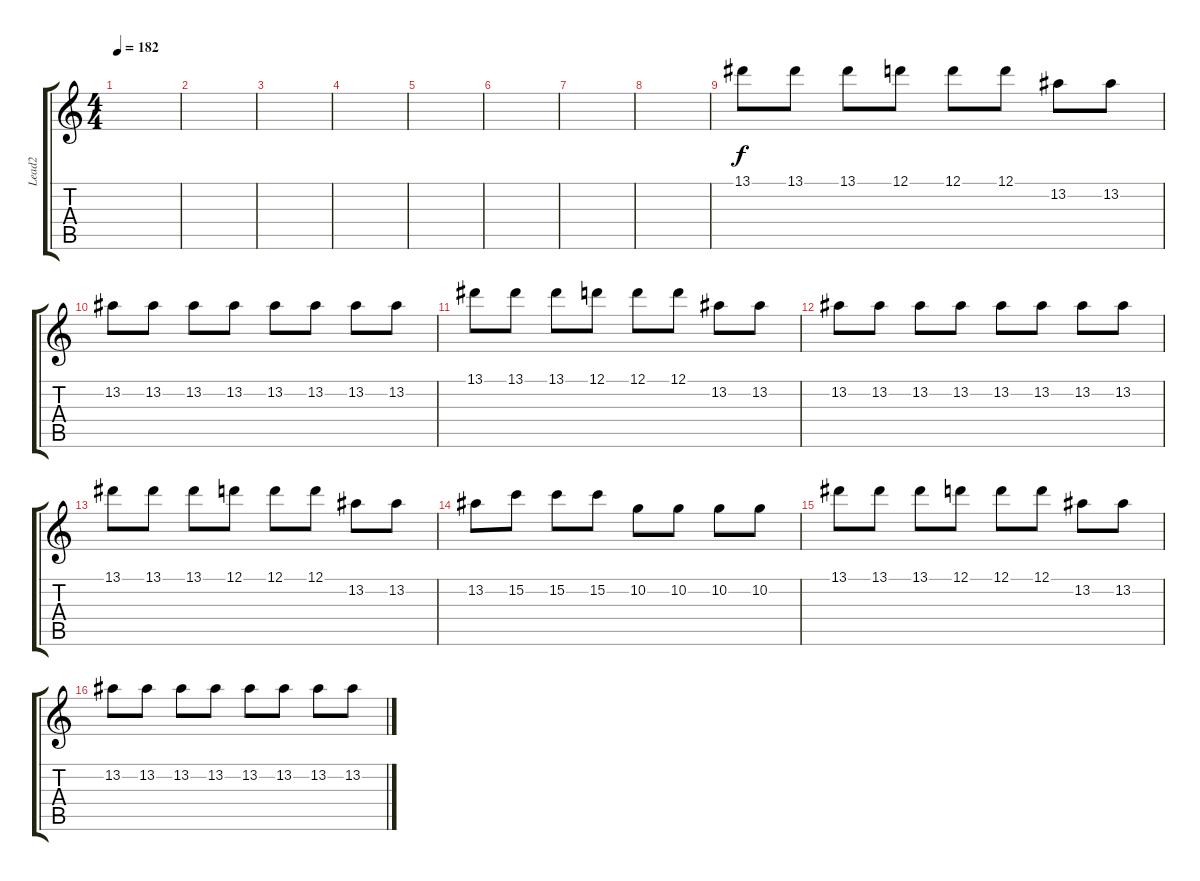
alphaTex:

\track ("Lead2" "Lead2") {instrument distortionguitar}
\staff {score tabs}
\tuning (D4 A3 F3 C3 G2 C2) {hide}
\ts (4 4)
\tempo 182
\clef g2
\ks c
|
|
|
|
|
|
|
|
13.1.8 13.1.8 13.1.8 12.1.8 12.1.8 12.1.8 13.2.8 13.2.8 |
13.2.8 13.2.8 13.2.8 13.2.8 13.2.8 13.2.8 13.2.8 13.2.8 |
13.1.8 13.1.8 13.1.8 12.1.8 12.1.8 12.1.8 13.2.8 13.2.8 |
13.2.8 13.2.8 13.2.8 13.2.8 13.2.8 13.2.8 13.2.8 13.2.8 |
13.1.8 13.1.8 13.1.8 12.1.8 12.1.8 12.1.8 13.2.8 13.2.8 |
13.2.8 15.2.8 15.2.8 15.2.8 10.2.8 10.2.8 10.2.8 10.2.8 |
13.1.8 13.1.8 13.1.8 12.1.8 12.1.8 12.1.8 13.2.8 13.2.8 |
13.2.8 13.2.8 13.2.8 13.2.8 13.2.8 13.2.8 13.2.8 13.2.8
